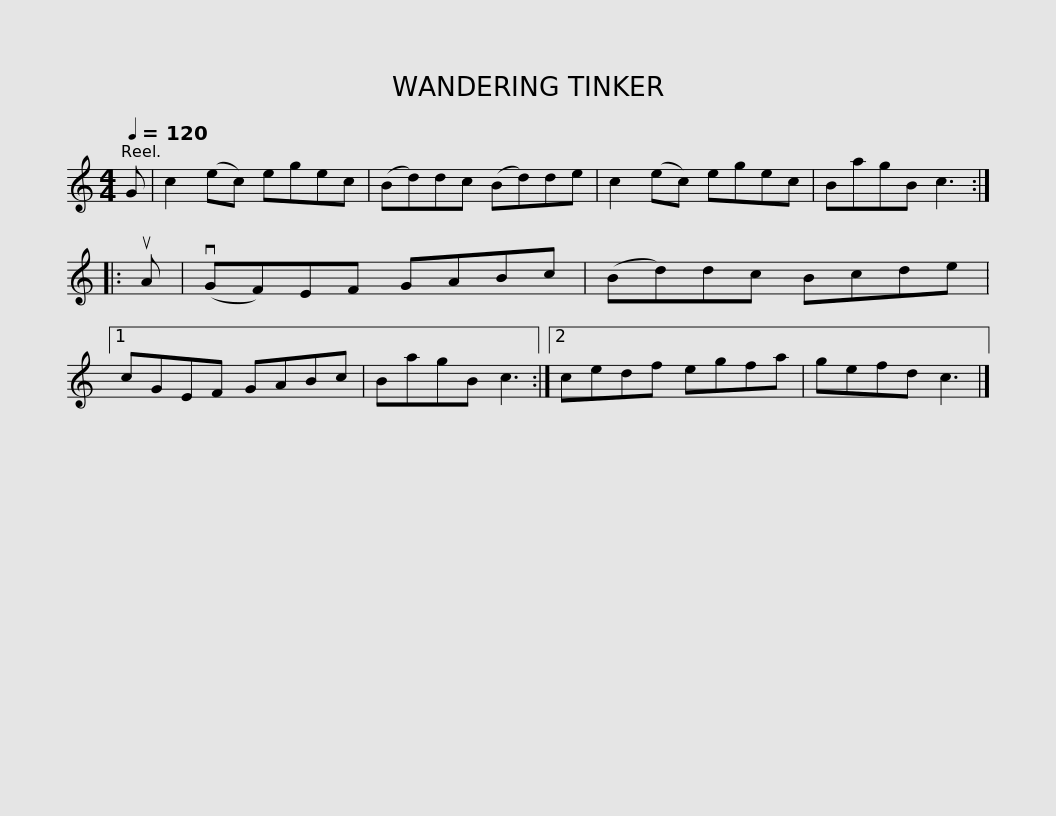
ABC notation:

X:1
L:1/8
Q:1/4=120
M:4/4
I:linebreak $
K:C
V:1 treble
V:1
 G | c2 (ec) egec | (Bd)dc (Bd)de | c2 (ec) egec | BagB c3 :: %5
 uA | (vGF)EF GABc |$ (Bd)dc Bcde |1 cGEF GABc | BagB c3 :|2 %10
 cedf egfa | gefd c3 |] %12
